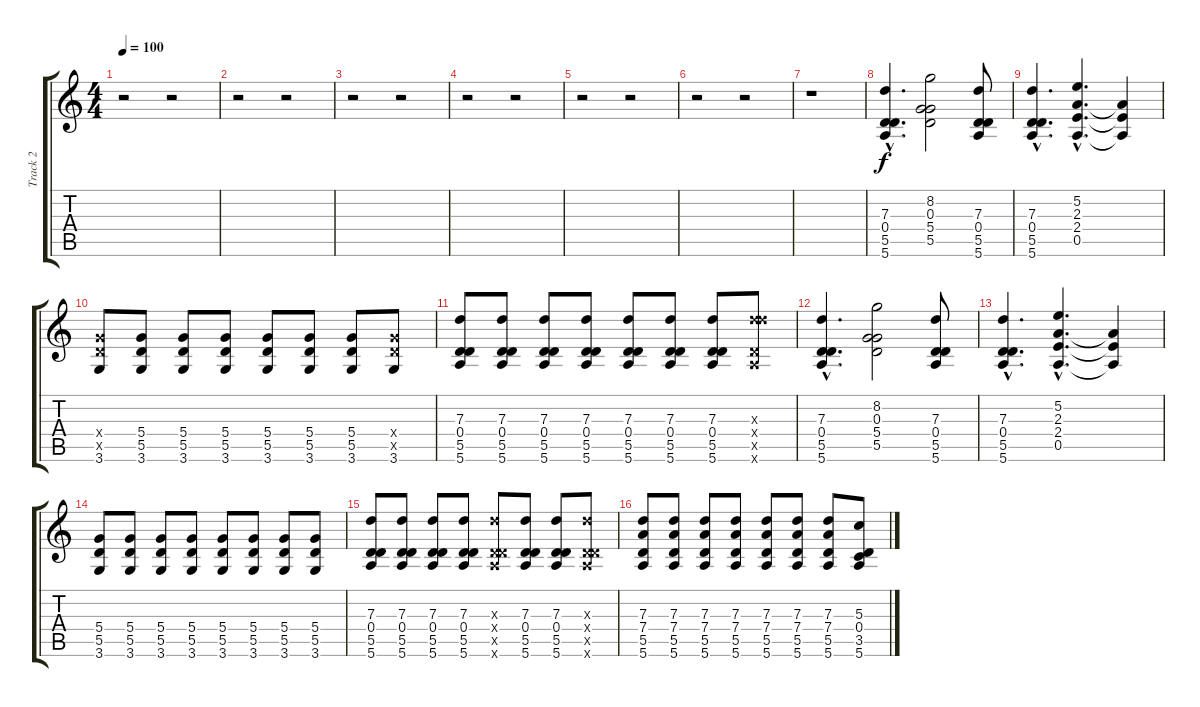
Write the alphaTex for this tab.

\track ("Track 2" "Track 2") {instrument overdrivenguitar}
\staff {score tabs}
\tuning (E4 B3 G3 D3 A2 E2) {hide}
\ts (4 4)
\tempo 100
\clef g2
\ks c
r.2{dy p} r.2 |
r.2 r.2 |
r.2 r.2 |
r.2 r.2 |
r.2 r.2 |
r.2 r.2{instrument overdrivenguitar} |
r.1 |
(7.3{hac} 0.4{hac} 5.5{hac} 5.6{hac}).4{d dy f} (8.2 0.3 5.4 5.5).2 (7.3 0.4 5.5 5.6).8 |
(7.3{hac} 0.4{hac} 5.5{hac} 5.6{hac}).4{d} (5.2{hac} 2.3{hac} 2.4{hac} 0.5{hac}).4{d} (2.3{t} 2.4{t} 0.5{t}).4 |
(5.4{x} 5.5{x} 3.6).8 (5.4 5.5 3.6).8 (5.4 5.5 3.6).8 (5.4 5.5 3.6).8 (5.4 5.5 3.6).8 (5.4 5.5 3.6).8 (5.4 5.5 3.6).8 (5.4{x} 5.5{x} 3.6).8 |
(7.3 0.4 5.5 5.6).8 (7.3 0.4 5.5 5.6).8 (7.3 0.4 5.5 5.6).8 (7.3 0.4 5.5 5.6).8 (7.3 0.4 5.5 5.6).8 (7.3 0.4 5.5 5.6).8 (7.3 0.4 5.5 5.6).8 (7.3{x} 12.4{x} 5.5{x} 5.6{x}).8 |
(7.3{hac} 0.4{hac} 5.5{hac} 5.6{hac}).4{d} (8.2 0.3 5.4 5.5).2 (7.3 0.4 5.5 5.6).8 |
(7.3{hac} 0.4{hac} 5.5{hac} 5.6{hac}).4{d} (5.2{hac} 2.3{hac} 2.4{hac} 0.5{hac}).4{d} (2.3{t} 2.4{t} 0.5{t}).4 |
(5.4 5.5 3.6).8 (5.4 5.5 3.6).8 (5.4 5.5 3.6).8 (5.4 5.5 3.6).8 (5.4 5.5 3.6).8 (5.4 5.5 3.6).8 (5.4 5.5 3.6).8 (5.4 5.5 3.6).8 |
(7.3 0.4 5.5 5.6).8 (7.3 0.4 5.5 5.6).8 (7.3 0.4 5.5 5.6).8 (7.3 0.4 5.5 5.6).8 (7.3{x} 0.4{x} 5.5{x} 5.6{x}).8 (7.3 0.4 5.5 5.6).8 (7.3 0.4 5.5 5.6).8 (7.3{x} 0.4{x} 5.5{x} 5.6{x}).8 |
(7.3 7.4 5.5 5.6).8 (7.3 7.4 5.5 5.6).8 (7.3 7.4 5.5 5.6).8 (7.3 7.4 5.5 5.6).8 (7.3 7.4 5.5 5.6).8 (7.3 7.4 5.5 5.6).8 (7.3 7.4 5.5 5.6).8 (5.3 0.4 3.5 5.6).8
